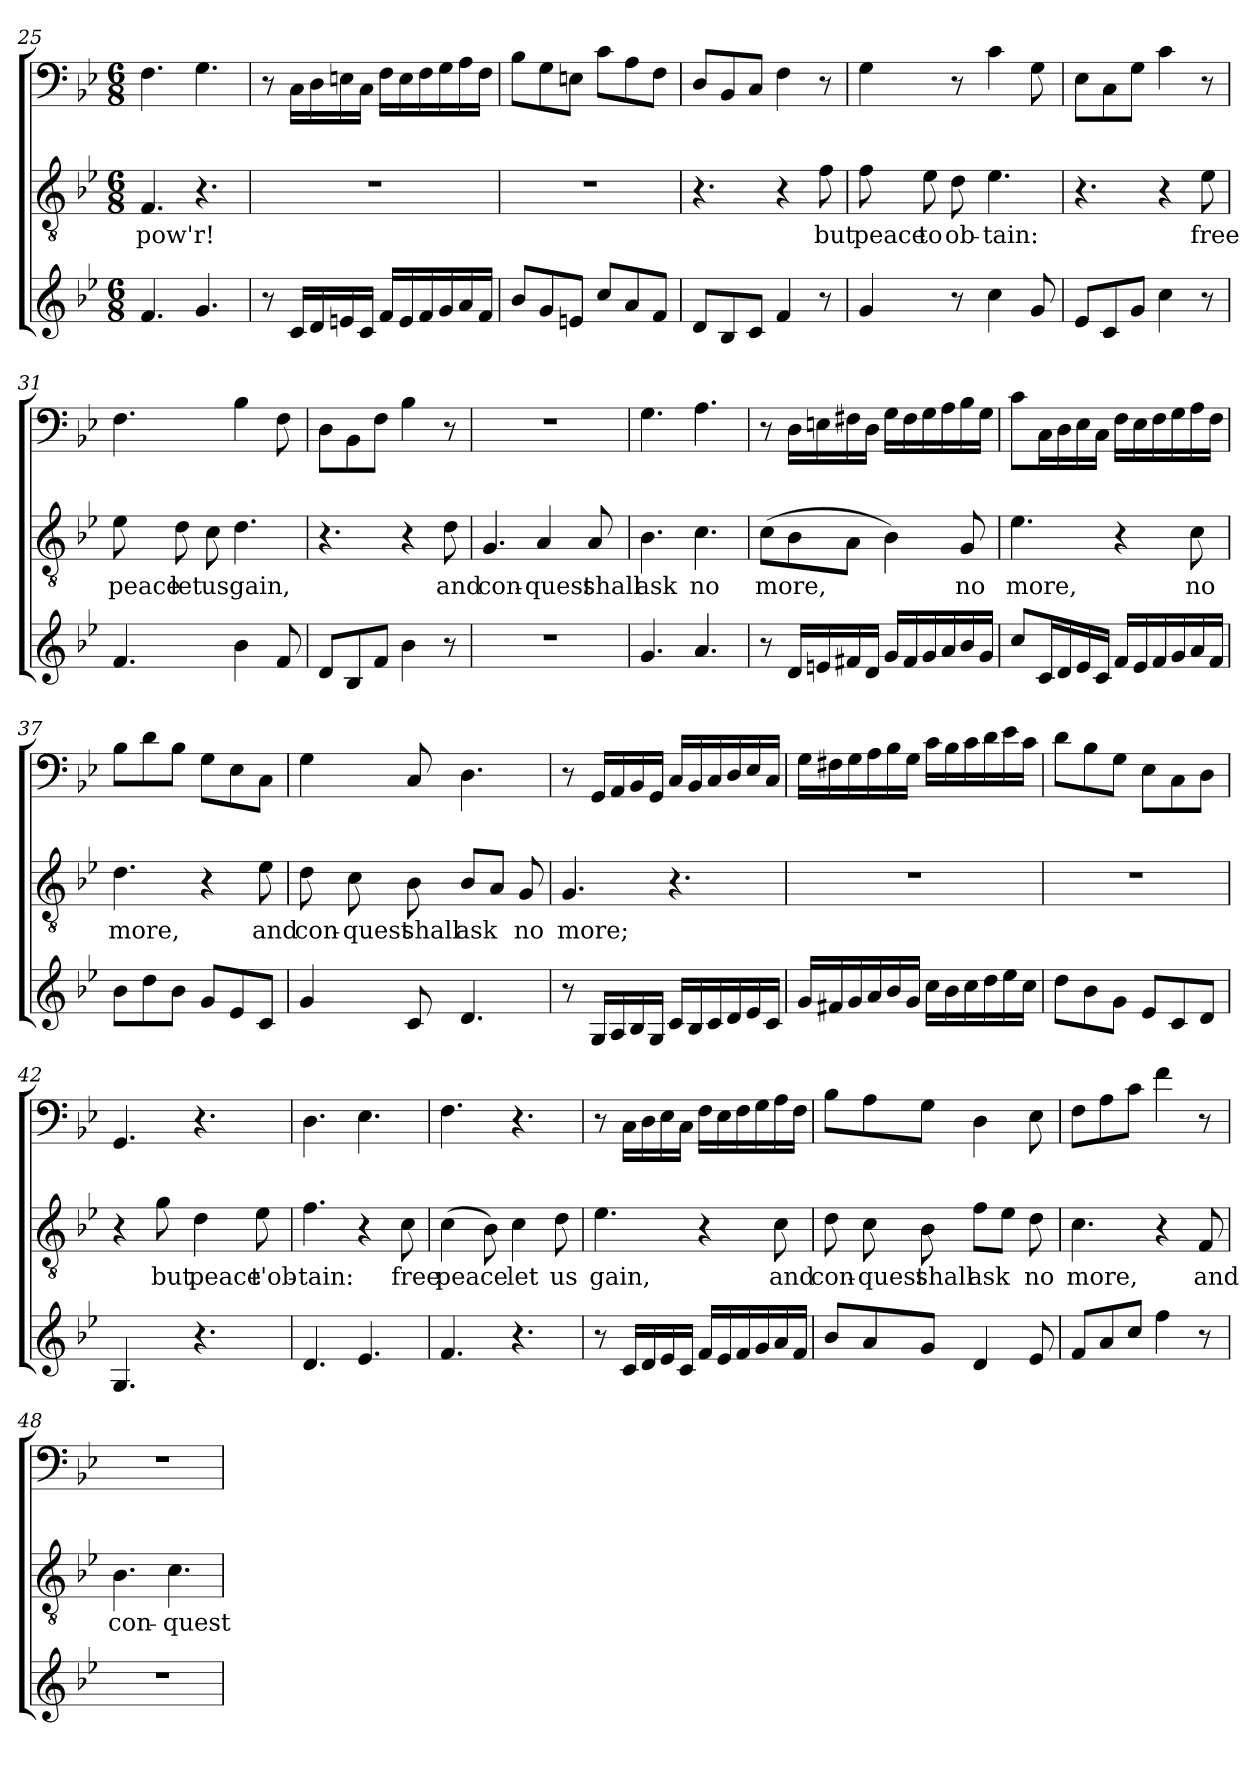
**kern	**kern	**text	**kern
*part3	*part2	*part2	*part1
*staff3	*staff2	*staff2	*staff1
*clefG2	*clefGv2	*	*clefF4
*k[b-e-]	*k[b-e-]	*	*k[b-e-]
*B-:	*B-:	*	*B-:
*M6/8	*M6/8	*	*M6/8
=25	=25	=25	=25
4.f/	4.F/	pow'r!	4.F\
4.g/	4.r	.	4.G\
=26	=26	=26	=26
8r	2.r	.	8r
16c/LL	.	.	16C\LL
16d/	.	.	16D\
16en/	.	.	16En\
16c/JJ	.	.	16C\JJ
16f/LL	.	.	16F\LL
16e/	.	.	16E\
16f/	.	.	16F\
16g/	.	.	16G\
16a/	.	.	16A\
16f/JJ	.	.	16F\JJ
=27	=27	=27	=27
8b-/L	2.r	.	8B-\L
8g/	.	.	8G\
8en/J	.	.	8En\J
8cc/L	.	.	8c\L
8a/	.	.	8A\
8f/J	.	.	8F\J
=28	=28	=28	=28
8d/L	4.r	.	8D/L
8B-/	.	.	8BB-/
8c/J	.	.	8C/J
4f/	4r	.	4F\
8r	8f\	but	8r
=29	=29	=29	=29
4g/	8f\	peace	4G\
.	8e-\	to	.
8r	8d\	ob-	8r
4cc\	4.e-\	-tain:	4c\
8g/	.	.	8G\
=30	=30	=30	=30
8e-/L	4.r	.	8E-\L
8c/	.	.	8C\
8g/J	.	.	8G\J
4cc\	4r	.	4c\
8r	8e-\	free	8r
=31	=31	=31	=31
4.f/	8e-\	peace	4.F\
.	8d\	let	.
.	8c\	us	.
4b-\	4.d\	gain,	4B-\
8f/	.	.	8F\
=32	=32	=32	=32
8d/L	4.r	.	8D\L
8B-/	.	.	8BB-\
8f/J	.	.	8F\J
4b-\	4r	.	4B-\
8r	8d\	and	8r
=33	=33	=33	=33
2.r	4.G/	con-	2.r
.	4A/	-quest	.
.	8A/	shall	.
=34	=34	=34	=34
4.g/	4.B-\	ask	4.G\
4.a/	4.c\	no	4.A\
=35	=35	=35	=35
8r	(8c\L	more,	8r
16d/LL	8B-\	.	16D\LL
16en/	.	.	16En\
16f#X/	8A\J	.	16F#X\
16d/JJ	.	.	16D\JJ
16g/LL	4B-\)	.	16G\LL
16f#/	.	.	16F#\
16g/	.	.	16G\
16a/	.	.	16A\
16b-/	8G/	no	16B-\
16g/JJ	.	.	16G\JJ
=36	=36	=36	=36
8cc/L	4.e-\	more,	8c\L
16c/L	.	.	16C\L
16d/	.	.	16D\
16e-/	.	.	16E-\
16c/JJ	.	.	16C\JJ
16f/LL	4r	.	16F\LL
16e-/	.	.	16E-\
16f/	.	.	16F\
16g/	.	.	16G\
16a/	8c\	no	16A\
16f/JJ	.	.	16F\JJ
=37	=37	=37	=37
8b-\L	4.d\	more,	8B-\L
8dd\	.	.	8d\
8b-\J	.	.	8B-\J
8g/L	4r	.	8G\L
8e-/	.	.	8E-\
8c/J	8e-\	and	8C\J
=38	=38	=38	=38
4g/	8d\	con-	4G\
.	8c\	-quest	.
8c/	8B-\	shall	8C/
4.d/	8B-/L	ask	4.D\
.	8A/J	.	.
.	8G/	no	.
=39	=39	=39	=39
8r	4.G/	more;	8r
16G/LL	.	.	16GG/LL
16A/	.	.	16AA/
16B-/	.	.	16BB-/
16G/JJ	.	.	16GG/JJ
16c/LL	4.r	.	16C/LL
16B-/	.	.	16BB-/
16c/	.	.	16C/
16d/	.	.	16D/
16e-/	.	.	16E-/
16c/JJ	.	.	16C/JJ
=40	=40	=40	=40
16g/LL	2.r	.	16G\LL
16f#X/	.	.	16F#X\
16g/	.	.	16G\
16a/	.	.	16A\
16b-/	.	.	16B-\
16g/JJ	.	.	16G\JJ
16cc\LL	.	.	16c\LL
16b-\	.	.	16B-\
16cc\	.	.	16c\
16dd\	.	.	16d\
16ee-\	.	.	16e-\
16cc\JJ	.	.	16c\JJ
=41	=41	=41	=41
8dd\L	2.r	.	8d\L
8b-\	.	.	8B-\
8g\J	.	.	8G\J
8e-/L	.	.	8E-\L
8c/	.	.	8C\
8d/J	.	.	8D\J
=42	=42	=42	=42
4.G/	4r	.	4.GG/
.	8g\	but	.
4.r	4d\	peace	4.r
.	8e-\	t'ob-	.
=43	=43	=43	=43
4.d/	4.f\	-tain:	4.D\
4.e-/	4r	.	4.E-\
.	8c\	free	.
=44	=44	=44	=44
4.f/	(4c\	peace	4.F\
.	8B-\)	.	.
4.r	4c\	let	4.r
.	8d\	us	.
=45	=45	=45	=45
8r	4.e-\	gain,	8r
16c/LL	.	.	16C\LL
16d/	.	.	16D\
16e-/	.	.	16E-\
16c/JJ	.	.	16C\JJ
16f/LL	4r	.	16F\LL
16e-/	.	.	16E-\
16f/	.	.	16F\
16g/	.	.	16G\
16a/	8c\	and	16A\
16f/JJ	.	.	16F\JJ
=46	=46	=46	=46
8b-/L	8d\	con-	8B-\L
8a/	8c\	-quest	8A\
8g/J	8B-\	shall	8G\J
4d/	8f\L	ask	4D\
.	8e-\J	.	.
8e-/	8d\	no	8E-\
=47	=47	=47	=47
8f/L	4.c\	more,	8F\L
8a/	.	.	8A\
8cc/J	.	.	8c\J
4ff\	4r	.	4f\
8r	8F/	and	8r
=48	=48	=48	=48
2.r	4.B-\	con-	2.r
.	4.c\	-quest	.
=	=	=	=
*-	*-	*-	*-
